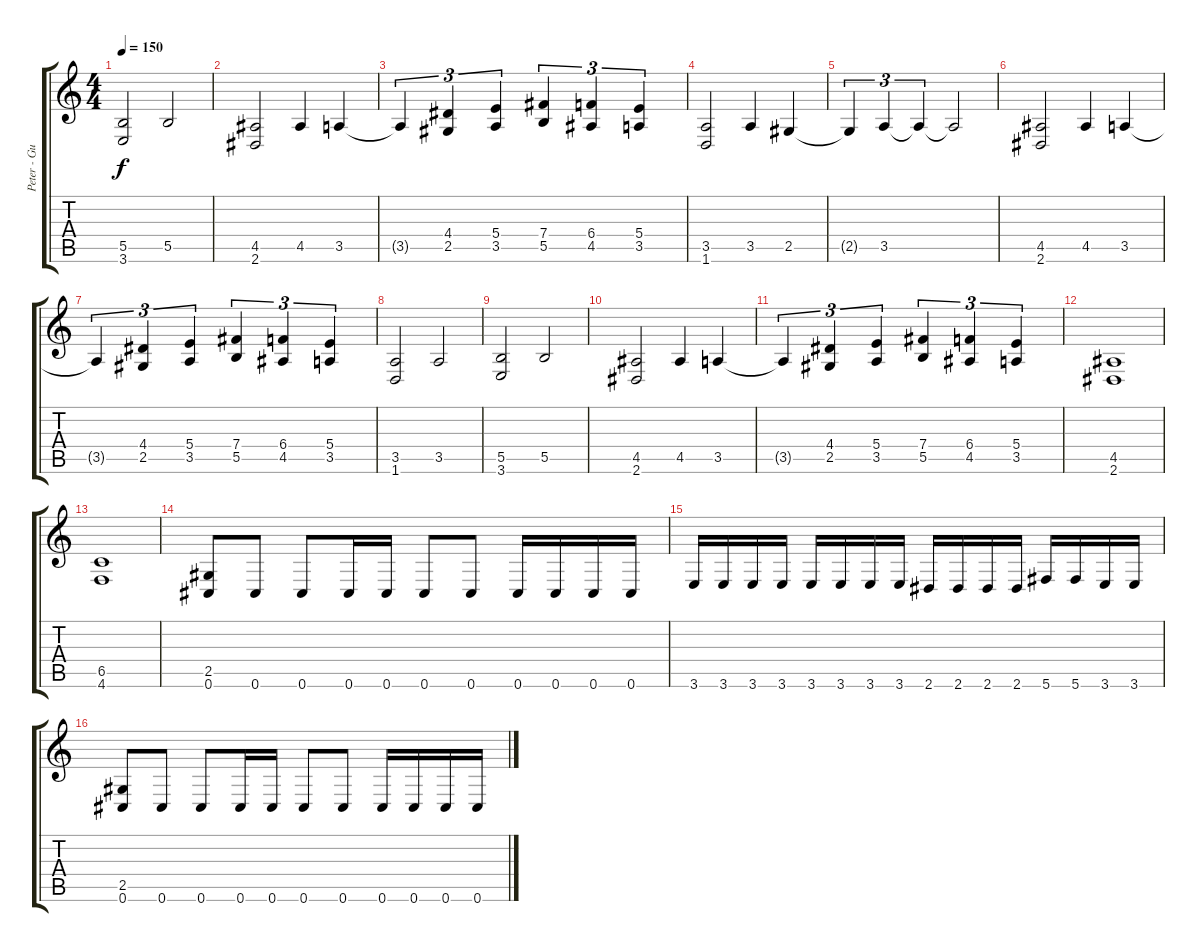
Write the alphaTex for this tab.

\track ("Peter - Guitar, Vocal" "Peter - Gu") {instrument distortionguitar}
\staff {score tabs}
\tuning (Db4 Ab3 E3 B2 Gb2 Db2) {hide}
\ts (4 4)
\tempo 150
\clef g2
\ks c
(5.5 3.6).2{dy f} 5.5.2 |
(4.5 2.6).2 4.5.4 3.5.4 |
3.5{t}.4{tu (3 2)} (4.4 2.5).4{tu (3 2)} (5.4 3.5).4{tu (3 2)} (7.4 5.5).4{tu (3 2)} (6.4 4.5).4{tu (3 2)} (5.4 3.5).4{tu (3 2)} |
(3.5 1.6).2 3.5.4 2.5.4 |
2.5{t}.4{tu (3 2)} 3.5.4{tu (3 2)} 3.5{t}.4{tu (3 2)} 3.5{t}.2 |
(4.5 2.6).2 4.5.4 3.5.4 |
3.5{t}.4{tu (3 2)} (4.4 2.5).4{tu (3 2)} (5.4 3.5).4{tu (3 2)} (7.4 5.5).4{tu (3 2)} (6.4 4.5).4{tu (3 2)} (5.4 3.5).4{tu (3 2)} |
(3.5 1.6).2 3.5.2 |
(5.5 3.6).2 5.5.2 |
(4.5 2.6).2 4.5.4 3.5.4 |
3.5{t}.4{tu (3 2)} (4.4 2.5).4{tu (3 2)} (5.4 3.5).4{tu (3 2)} (7.4 5.5).4{tu (3 2)} (6.4 4.5).4{tu (3 2)} (5.4 3.5).4{tu (3 2)} |
(4.5 2.6).1 |
(6.5 4.6).1 |
(2.5 0.6).8 0.6.8 0.6.8 0.6.16 0.6.16 0.6.8 0.6.8 0.6.16 0.6.16 0.6.16 0.6.16 |
3.6.16 3.6.16 3.6.16 3.6.16 3.6.16 3.6.16 3.6.16 3.6.16 2.6.16 2.6.16 2.6.16 2.6.16 5.6.16 5.6.16 3.6.16 3.6.16 |
(2.5 0.6).8 0.6.8 0.6.8 0.6.16 0.6.16 0.6.8 0.6.8 0.6.16 0.6.16 0.6.16 0.6.16
